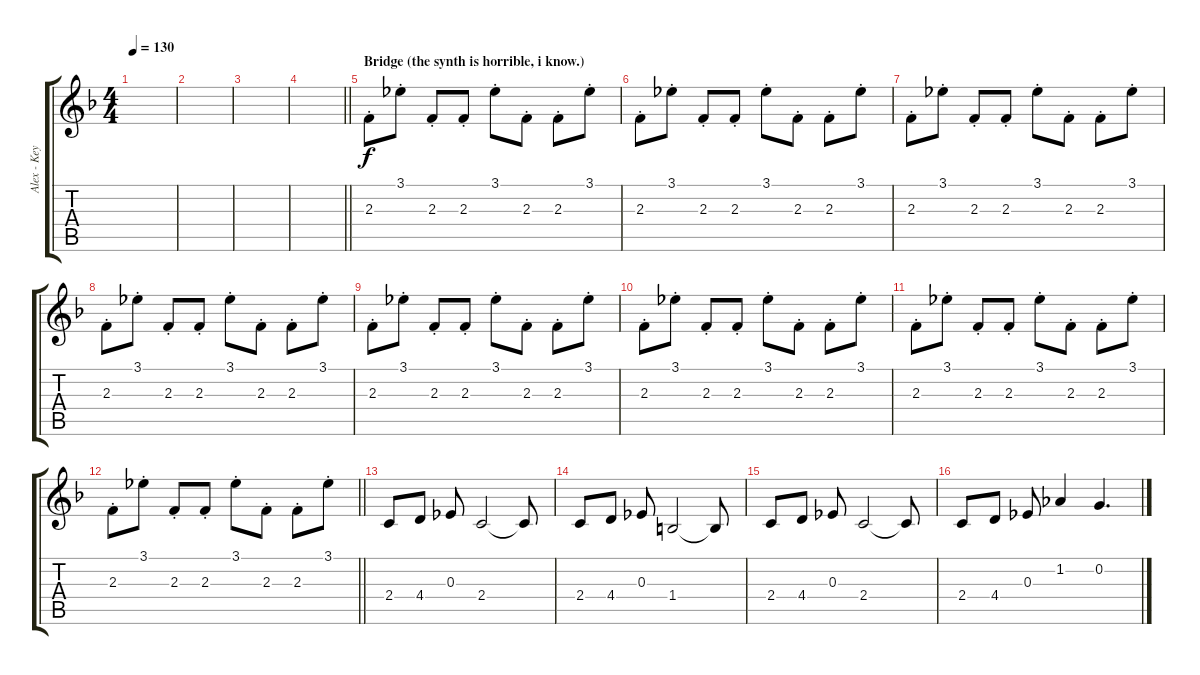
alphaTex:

\track ("Alex - Keyboard Piano" "Alex - Key") {instrument acousticgrandpiano}
\staff {score tabs}
\tuning (C5 G4 Eb4 Bb3 F3 C3) {hide}
\ts (4 4)
\tempo 130
\clef g2
\ks f
|
|
|
\barLineRight lightlight
|
\section ("" "Bridge (the synth is horrible, i know.)")
2.3{st}.8{volume 10 instrument celesta} 3.1{st}.8 2.3{st}.8 2.3{st}.8 3.1{st}.8 2.3{st}.8 2.3{st}.8 3.1{st}.8 |
2.3{st}.8 3.1{st}.8 2.3{st}.8 2.3{st}.8 3.1{st}.8 2.3{st}.8 2.3{st}.8 3.1{st}.8 |
2.3{st}.8 3.1{st}.8 2.3{st}.8 2.3{st}.8 3.1{st}.8 2.3{st}.8 2.3{st}.8 3.1{st}.8 |
2.3{st}.8 3.1{st}.8 2.3{st}.8 2.3{st}.8 3.1{st}.8 2.3{st}.8 2.3{st}.8 3.1{st}.8 |
2.3{st}.8 3.1{st}.8 2.3{st}.8 2.3{st}.8 3.1{st}.8 2.3{st}.8 2.3{st}.8 3.1{st}.8 |
2.3{st}.8 3.1{st}.8 2.3{st}.8 2.3{st}.8 3.1{st}.8 2.3{st}.8 2.3{st}.8 3.1{st}.8 |
2.3{st}.8 3.1{st}.8 2.3{st}.8 2.3{st}.8 3.1{st}.8 2.3{st}.8 2.3{st}.8 3.1{st}.8 |
\barLineRight lightlight
2.3{st}.8 3.1{st}.8 2.3{st}.8 2.3{st}.8 3.1{st}.8 2.3{st}.8 2.3{st}.8 3.1{st}.8 |
2.4.8{volume 13 instrument acousticgrandpiano} 4.4.8 0.3.8 2.4.2 2.4{t}.8 |
2.4.8 4.4.8 0.3.8 1.4.2 1.4{t}.8 |
2.4.8 4.4.8 0.3.8 2.4.2 2.4{t}.8 |
2.4.8 4.4.8 0.3.8 1.2.4 0.2.4{d}
